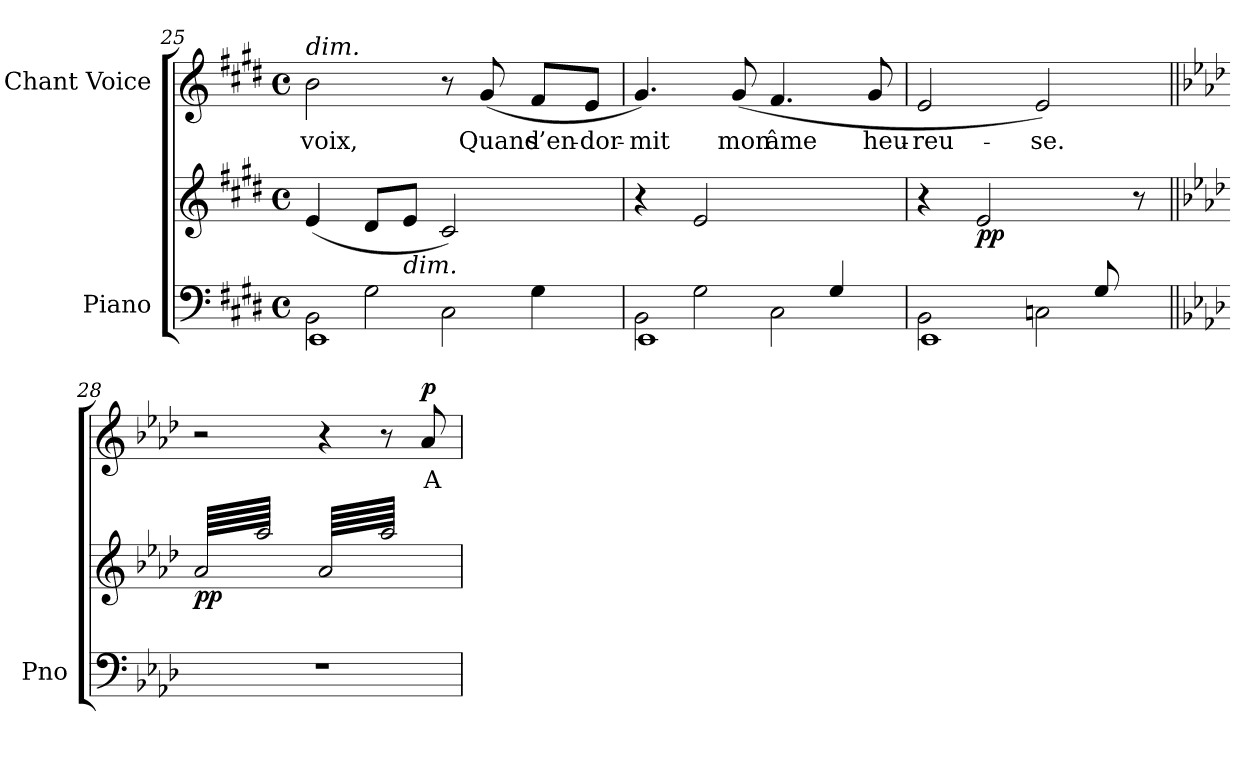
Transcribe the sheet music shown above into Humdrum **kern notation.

**kern	**kern	**dynam	**kern	**text	**dynam
*part2	*part2	*part2	*part1	*part1	*part1
*staff3	*staff2	*staff2/3	*staff1	*staff1	*staff1
*I"Piano	*	*	*I"Chant Voice	*	*
*I'Pno	*	*	*	*	*
*clefF4	*clefG2	*	*clefG2	*	*
*k[f#c#g#d#]	*k[f#c#g#d#]	*	*k[f#c#g#d#]	*	*
*M4/4	*M4/4	*	*M4/4	*	*
*met(c)	*met(c)	*	*met(c)	*	*
=25	=25	=25	=25	=25	=25
*^	*	*	*	*	*
*	*^	*	*	*	*	*
!	!	!	!	!	!LO:TX:a:i:t=dim.	!	!
4ryy	2BB\	1EE	(<4e/	.	2b\	voix,	.
2G#\	.	.	8d#/L	.	.	.	.
!	!	!	!LO:TX:b:i:t=dim.	!	!	!	!
.	.	.	8e/J	.	.	.	.
.	2C#\	.	2c#/)	.	8r	.	.
.	.	.	.	.	(>8g#/	Quand	.
4G#\	.	.	.	.	8f#/L	s’en-	.
.	.	.	.	.	8e/J	-dor-	.
=26	=26	=26	=26	=26	=26	=26	=26
*	*	*^	*	*	*	*	*
2.ryy	4ryy	2BB\	1EE	4r	.	4.g#/)	-mit	.
.	2G#\	.	.	(2e/	.	.	.	.
.	.	.	.	.	.	(8g#/	mon	.
.	.	2C#\	.	.	.	4.f#/	âme	.
4G#/)	4ryy	.	.	4ryy	.	.	.	.
.	.	.	.	.	.	8g#/	heu-	.
*	*	*v	*v	*	*	*	*	*
=27	=27	=27	=27	=27	=27	=27	=27
2.ryy	2BB\	1EE	4r	.	2e/	-reu-	.
!	!	!	!	!LO:DY:b	!	!	!
.	.	.	(>2e/	pp	.	.	.
.	2Cn\	.	.	.	2e/)	-se.	.
8G#/)	.	.	8ryy	.	.	.	.
8ryy	.	.	8r	.	.	.	.
*v	*v	*v	*	*	*	*	*
=28||	=28||	=28||	=28||	=28||	=28||
*k[b-e-a-d-]	*k[b-e-a-d-]	*	*k[b-e-a-d-]	*	*
!	!	!LO:DY:b	!	!	!
*	*tremolo	*	*	*	*
1r	64a-/LLLL	pp	2r	.	.
.	64aa-/	.	.	.	.
.	64a-/	.	.	.	.
.	64aa-/	.	.	.	.
.	64a-/	.	.	.	.
.	64aa-/	.	.	.	.
.	64a-/	.	.	.	.
.	64aa-/	.	.	.	.
.	64a-/	.	.	.	.
.	64aa-/	.	.	.	.
.	64a-/	.	.	.	.
.	64aa-/	.	.	.	.
.	64a-/	.	.	.	.
.	64aa-/	.	.	.	.
.	64a-/	.	.	.	.
.	64aa-/	.	.	.	.
.	64a-/	.	.	.	.
.	64aa-/	.	.	.	.
.	64a-/	.	.	.	.
.	64aa-/	.	.	.	.
.	64a-/	.	.	.	.
.	64aa-/	.	.	.	.
.	64a-/	.	.	.	.
.	64aa-/	.	.	.	.
.	64a-/	.	.	.	.
.	64aa-/	.	.	.	.
.	64a-/	.	.	.	.
.	64aa-/	.	.	.	.
.	64a-/	.	.	.	.
.	64aa-/	.	.	.	.
.	64a-/	.	.	.	.
.	64aa-/JJJJ	.	.	.	.
.	64a-/LLLL	.	4r	.	.
.	64aa-/	.	.	.	.
.	64a-/	.	.	.	.
.	64aa-/	.	.	.	.
.	64a-/	.	.	.	.
.	64aa-/	.	.	.	.
.	64a-/	.	.	.	.
.	64aa-/	.	.	.	.
.	64a-/	.	.	.	.
.	64aa-/	.	.	.	.
.	64a-/	.	.	.	.
.	64aa-/	.	.	.	.
.	64a-/	.	.	.	.
.	64aa-/	.	.	.	.
.	64a-/	.	.	.	.
.	64aa-/	.	.	.	.
.	64a-/	.	8r	.	.
.	64aa-/	.	.	.	.
.	64a-/	.	.	.	.
.	64aa-/	.	.	.	.
.	64a-/	.	.	.	.
.	64aa-/	.	.	.	.
.	64a-/	.	.	.	.
.	64aa-/	.	.	.	.
!	!	!	!	!	!LO:DY:a
.	64a-/	.	8a-/	A-	p
.	64aa-/	.	.	.	.
.	64a-/	.	.	.	.
.	64aa-/	.	.	.	.
.	64a-/	.	.	.	.
.	64aa-/	.	.	.	.
.	64a-/	.	.	.	.
.	64aa-/JJJJ	.	.	.	.
*	*Xtremolo	*	*	*	*
.	.	.	.	.	.
.	.	.	.	.	.
.	.	.	.	.	.
.	.	.	.	.	.
.	.	.	.	.	.
.	.	.	.	.	.
.	.	.	.	.	.
.	.	.	.	.	.
.	.	.	.	.	.
.	.	.	.	.	.
.	.	.	.	.	.
.	.	.	.	.	.
.	.	.	.	.	.
.	.	.	.	.	.
.	.	.	.	.	.
.	.	.	.	.	.
=	=	=	=	=	=
*-	*-	*-	*-	*-	*-
